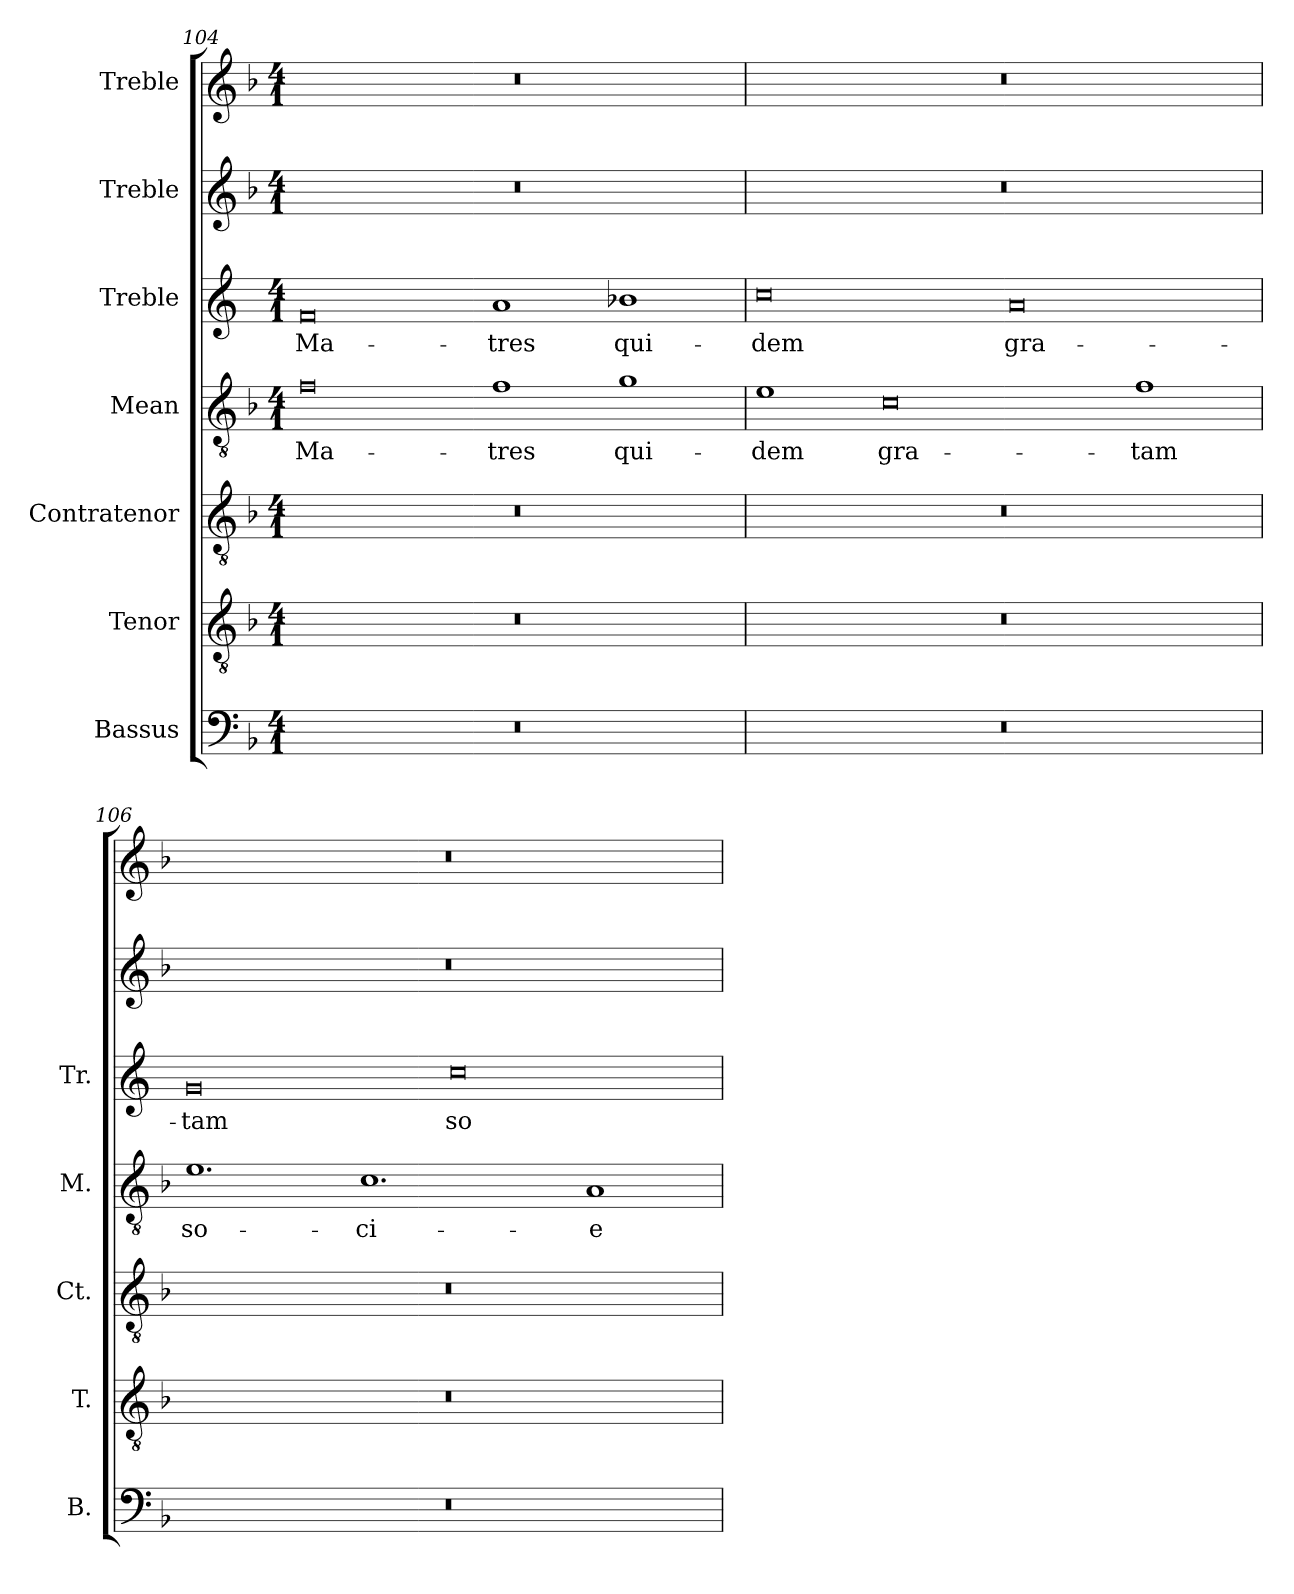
**kern	**kern	**kern	**kern	**text	**kern	**text	**kern	**kern
*part7	*part6	*part5	*part4	*part4	*part3	*part3	*part2	*part1
*staff7	*staff6	*staff5	*staff4	*staff4	*staff3	*staff3	*staff2	*staff1
*I"Bassus	*I"Tenor	*I"Contratenor	*I"Mean	*	*I"Treble	*	*I"Treble	*I"Treble
*I'B.	*I'T.	*I'Ct.	*I'M.	*	*I'Tr.	*	*	*
!!LO:PB:g=z
*clefF4	*clefGv2	*clefGv2	*clefGv2	*	*clefG2	*	*clefG2	*clefG2
*	*ITrd7c12	*ITrd7c12	*ITrd7c12	*	*	*	*	*
*k[b-]	*k[b-]	*k[b-]	*k[b-]	*	*k[]	*	*k[b-]	*k[b-]
*F:	*F:	*F:	*F:	*	*	*	*F:	*F:
*M4/1	*M4/1	*M4/1	*M4/1	*	*M4/1	*	*M4/1	*M4/1
=104	=104	=104	=104	=104	=104	=104	=104	=104
!LO:N:vis=1	!LO:N:vis=1	!LO:N:vis=1	!	!	!	!	!	!
!	!	!	!	!LO:LY:b:color=#000000	!	!	!	!
!	!	!	!	!	!	!LO:LY:b:color=#000000	!LO:N:vis=1	!LO:N:vis=1
00r	00r	00r	0Fi	Ma-	0fi	Ma-	00r	00r
!	!	!	!	!LO:LY:b:color=#000000	!	!	!	!
!	!	!	!	!	!	!LO:LY:b:color=#000000	!	!
.	.	.	1Fi	-tres	1ai	-tres	.	.
!	!	!	!	!LO:LY:b:color=#000000	!	!	!	!
!	!	!	!	!	!	!LO:LY:b:color=#000000	!	!
.	.	.	1Gi	qui-	1b-Xi	qui-	.	.
=105`	=105`	=105`	=105`	=105`	=105`	=105`	=105`	=105`
!LO:N:vis=1	!LO:N:vis=1	!LO:N:vis=1	!	!	!	!	!	!
!	!	!	!	!LO:LY:b:color=#000000	!	!	!	!
!	!	!	!	!	!	!LO:LY:b:color=#000000	!LO:N:vis=1	!LO:N:vis=1
00r	00r	00r	1Ei	-dem	0cci	-dem	00r	00r
!	!	!	!	!LO:LY:b:color=#000000	!	!	!	!
.	.	.	0Ci	gra-	.	.	.	.
!	!	!	!	!	!	!LO:LY:b:color=#000000	!	!
.	.	.	.	.	0ai	gra-	.	.
!	!	!	!	!LO:LY:b:color=#000000	!	!	!	!
.	.	.	1Fi	-tam	.	.	.	.
=106`	=106`	=106`	=106`	=106`	=106`	=106`	=106`	=106`
!LO:N:vis=1	!LO:N:vis=1	!LO:N:vis=1	!	!	!	!	!	!
!	!	!	!	!LO:LY:b:color=#000000	!	!	!	!
!	!	!	!	!	!	!LO:LY:b:color=#000000	!LO:N:vis=1	!LO:N:vis=1
00r	00r	00r	1.Ei	so-	0gi	-tam	00r	00r
!	!	!	!	!LO:LY:b:color=#000000	!	!	!	!
.	.	.	1.Ci	-ci-	.	.	.	.
!	!	!	!	!	!	!LO:LY:b:color=#000000	!	!
.	.	.	.	.	0cci	so-	.	.
!	!	!	!	!LO:LY:b:color=#000000	!	!	!	!
.	.	.	1AAi	-e-	.	.	.	.
=`	=`	=`	=`	=`	=`	=`	=`	=`
*-	*-	*-	*-	*-	*-	*-	*-	*-
